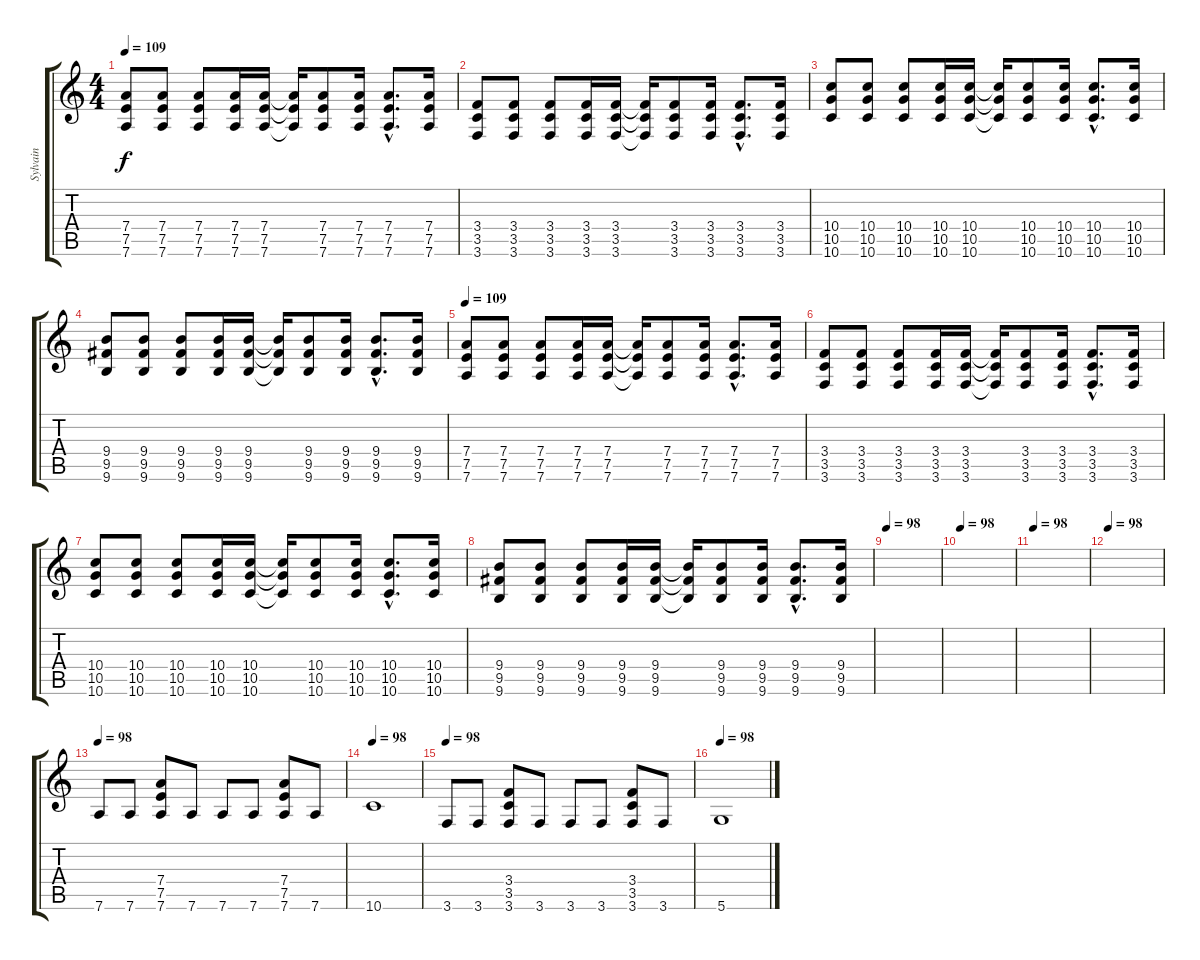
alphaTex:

\track ("Sylvain" "Sylvain") {instrument electricguitarclean}
\staff {score tabs}
\tuning (E4 B3 G3 D3 A2 D2) {hide}
\ts (4 4)
\tempo 109
\clef g2
\ks c
(7.4 7.5 7.6).8{dy f volume 14 instrument distortionguitar} (7.4 7.5 7.6).8 (7.4 7.5 7.6).8 (7.4 7.5 7.6).16 (7.4 7.5 7.6).16 (7.4{t} 7.5{t} 7.6{t}).16 (7.4 7.5 7.6).8 (7.4 7.5 7.6).16 (7.4{hac} 7.5{hac} 7.6{hac}).8{d} (7.4 7.5 7.6).16 |
(3.4 3.5 3.6).8{volume 14 instrument distortionguitar} (3.4 3.5 3.6).8 (3.4 3.5 3.6).8 (3.4 3.5 3.6).16 (3.4 3.5 3.6).16 (3.4{t} 3.5{t} 3.6{t}).16 (3.4 3.5 3.6).8 (3.4 3.5 3.6).16 (3.4{hac} 3.5{hac} 3.6{hac}).8{d} (3.4 3.5 3.6).16 |
(10.4 10.5 10.6).8{volume 14 instrument distortionguitar} (10.4 10.5 10.6).8 (10.4 10.5 10.6).8 (10.4 10.5 10.6).16 (10.4 10.5 10.6).16 (10.4{t} 10.5{t} 10.6{t}).16 (10.4 10.5 10.6).8 (10.4 10.5 10.6).16 (10.4{hac} 10.5{hac} 10.6{hac}).8{d} (10.4 10.5 10.6).16 |
(9.4 9.5 9.6).8{volume 14 instrument distortionguitar} (9.4 9.5 9.6).8 (9.4 9.5 9.6).8 (9.4 9.5 9.6).16 (9.4 9.5 9.6).16 (9.4{t} 9.5{t} 9.6{t}).16 (9.4 9.5 9.6).8 (9.4 9.5 9.6).16 (9.4{hac} 9.5{hac} 9.6{hac}).8{d} (9.4 9.5 9.6).16 |
\tempo 109
(7.4 7.5 7.6).8{volume 14 instrument distortionguitar} (7.4 7.5 7.6).8 (7.4 7.5 7.6).8 (7.4 7.5 7.6).16 (7.4 7.5 7.6).16 (7.4{t} 7.5{t} 7.6{t}).16 (7.4 7.5 7.6).8 (7.4 7.5 7.6).16 (7.4{hac} 7.5{hac} 7.6{hac}).8{d} (7.4 7.5 7.6).16 |
(3.4 3.5 3.6).8{volume 14 instrument distortionguitar} (3.4 3.5 3.6).8 (3.4 3.5 3.6).8 (3.4 3.5 3.6).16 (3.4 3.5 3.6).16 (3.4{t} 3.5{t} 3.6{t}).16 (3.4 3.5 3.6).8 (3.4 3.5 3.6).16 (3.4{hac} 3.5{hac} 3.6{hac}).8{d} (3.4 3.5 3.6).16 |
(10.4 10.5 10.6).8{volume 14 instrument distortionguitar} (10.4 10.5 10.6).8 (10.4 10.5 10.6).8 (10.4 10.5 10.6).16 (10.4 10.5 10.6).16 (10.4{t} 10.5{t} 10.6{t}).16 (10.4 10.5 10.6).8 (10.4 10.5 10.6).16 (10.4{hac} 10.5{hac} 10.6{hac}).8{d} (10.4 10.5 10.6).16 |
(9.4 9.5 9.6).8{volume 14 instrument distortionguitar} (9.4 9.5 9.6).8 (9.4 9.5 9.6).8 (9.4 9.5 9.6).16 (9.4 9.5 9.6).16 (9.4{t} 9.5{t} 9.6{t}).16 (9.4 9.5 9.6).8 (9.4 9.5 9.6).16 (9.4{hac} 9.5{hac} 9.6{hac}).8{d} (9.4 9.5 9.6).16 |
\tempo 98
|
\tempo 98
|
\tempo 98
|
\tempo 98
|
\tempo 98
7.6.8{volume 11 instrument electricguitarclean} 7.6.8 (7.4 7.5 7.6).8 7.6.8 7.6.8 7.6.8 (7.4 7.5 7.6).8 7.6.8 |
\tempo 98
10.6.1 |
\tempo 98
3.6.8{volume 11 instrument electricguitarclean} 3.6.8 (3.4 3.5 3.6).8 3.6.8 3.6.8 3.6.8 (3.4 3.5 3.6).8 3.6.8 |
\tempo 98
5.6.1
